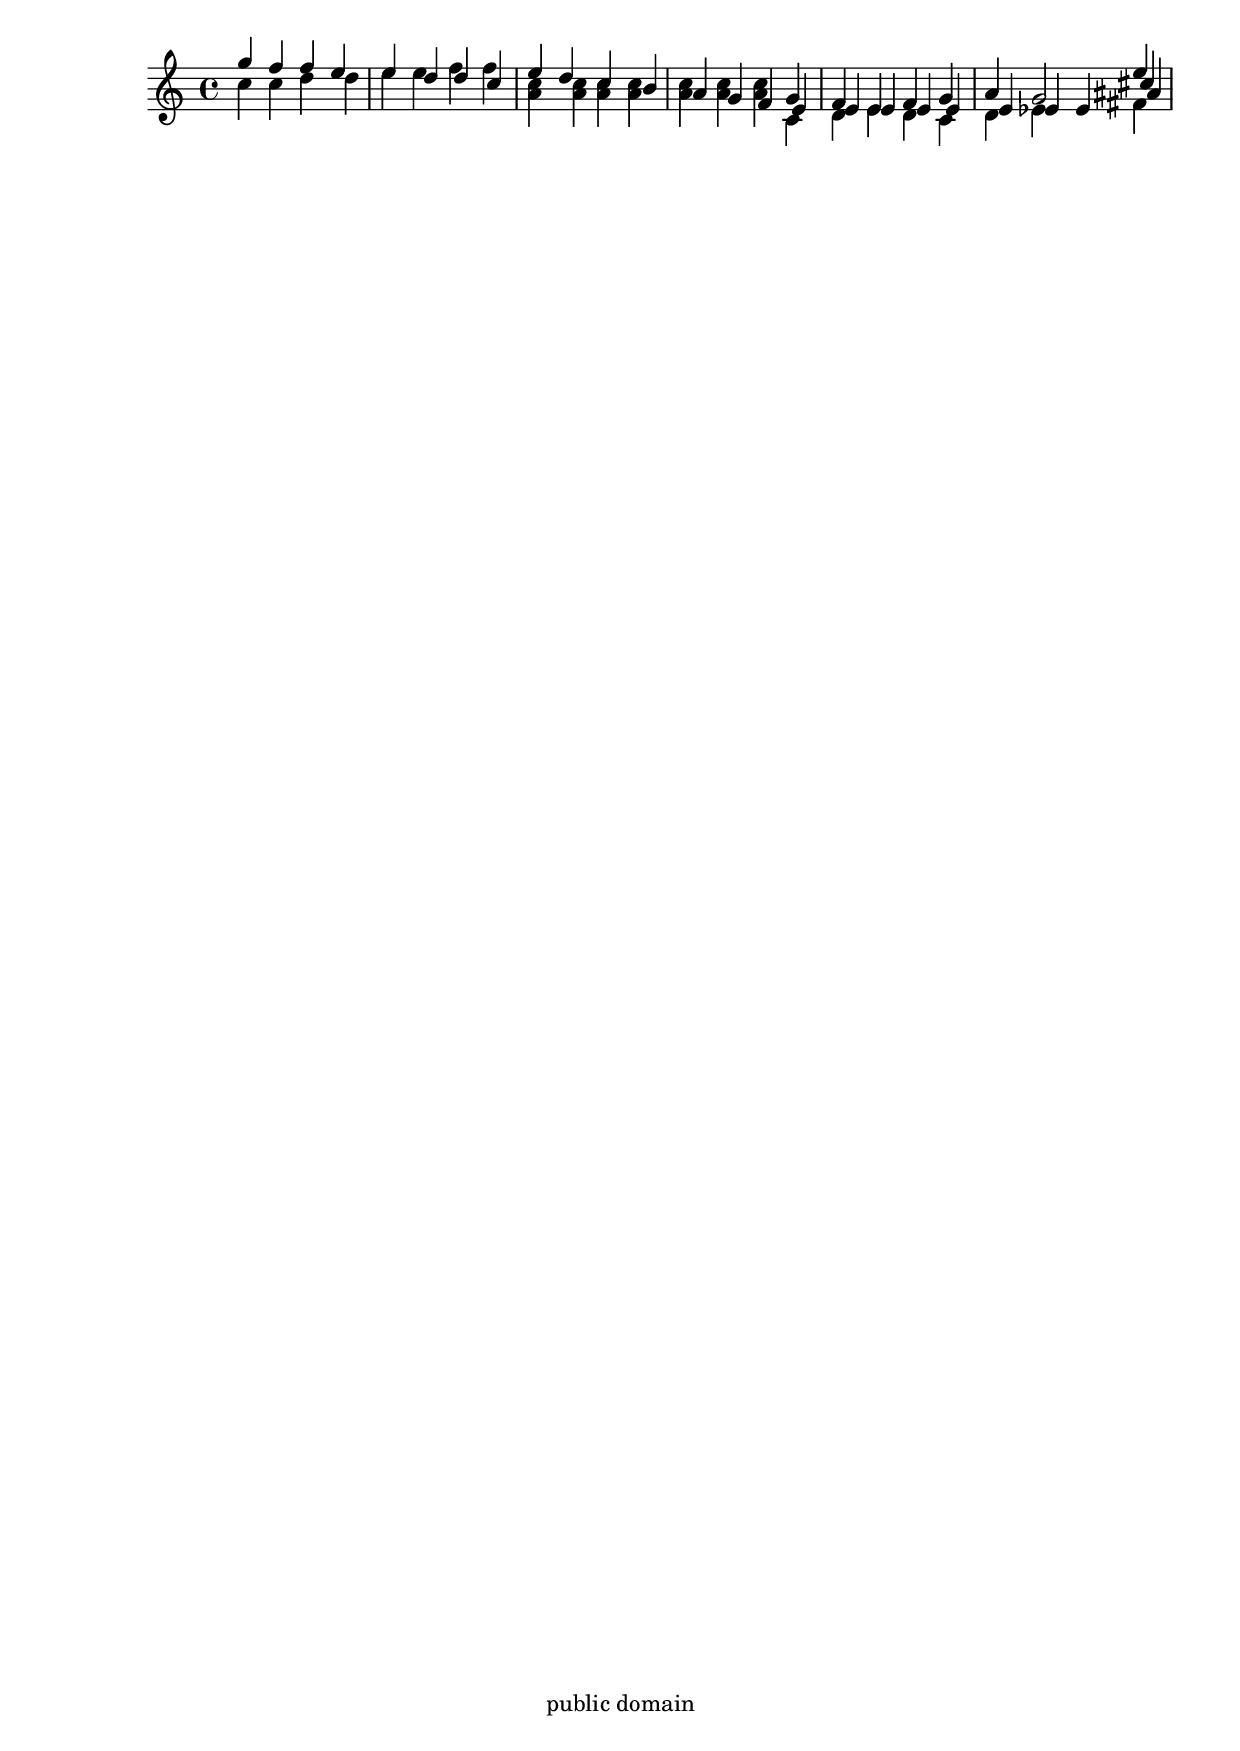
\version "1.3.146"
\header{
texidoc="
Normal collisions. We have support for polyphony, where the
middle voices are horizontally shifted.
"
filename = 	 "collisions.ly"
description = 	 "random counterpoint to test collisions"
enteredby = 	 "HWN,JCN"
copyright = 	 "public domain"
Tested = 	 "test the Collision resolution "
}


twovoice =
\notes \relative c' \context Staff \notes < 
	\context Voice=i { \stemDown c4 c  d d e e f f }
	\context Voice=ii { \stemUp g4 f f e e d d c } 
>

twovoicechords = \context Staff \notes <
	\context Voice = i \relative c' {
		\stemUp e4 d c b a g f
	}
	\context Voice = ii \relative c' {
		\stemDown <a4 c> <a4 c> <a4 c> <a4 c> <a c>
		<a c> <a c>  
	}
>


threevoice =  \context Staff \notes <
	\context Voice=i { \stemUp g4 f e f g a g2 }
	\context Voice=ii { \stemUp \shiftOn
		e4 e e e e e e e  }
	\context Voice=iii { \stemDown c4 d e d c d es }
>

hairyChord =  \context Staff \notes\relative c' <
     \context Voice=one {
\shiftOff
	\stemUp 
	e4 
     }
     
     \context Voice=two {
	\stemUp
	\shiftOn
 \property Voice.NoteColumn \override #'horizontal-shift = #1
	cis
     }
     
     \context Voice=three {	\shiftOnn
	\stemUp 
	ais
     }
     
     \context Voice=four {
        \stemDown
	\shiftOn

	fis
     }
>


\score{
	\notes \transpose c'' {
	   \twovoice
	   \twovoicechords
	
	\threevoice 
	 \hairyChord
	}
	
%	\midi { \tempo 4:80 }
}
